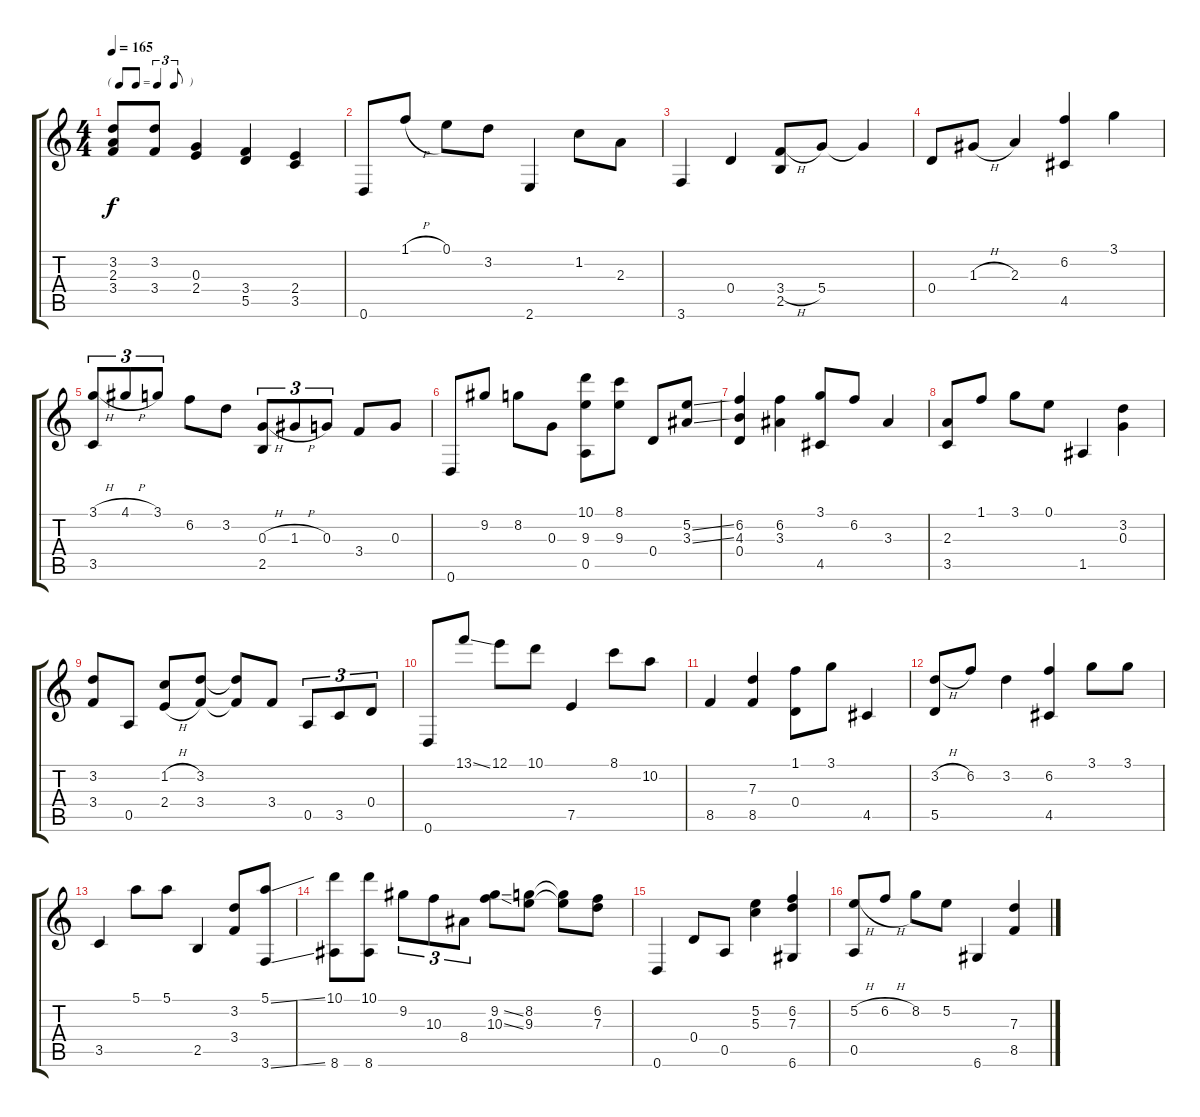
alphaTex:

\track "" {instrument acousticguitarsteel}
\staff {score tabs}
\tuning (E4 B3 G3 D3 A2 D2) {hide}
\ts (4 4)
\tf triplet8th
\tempo 165
\clef g2
\ks c
(3.2{t} 2.3{t} 3.4{t}).8{dy f} (3.2 3.4).8 (0.3 2.4).4 (3.4 5.5).4 (2.4 3.5).4 |
0.6.8 1.1{h}.8 0.1.8 3.2.8 2.6.4 1.2.8 2.3.8 |
3.6.4 0.4.4 (3.4{h} 2.5).8 5.4.8 5.4{t}.4 |
0.4.8 1.3{h}.8 2.3.4 (6.2 4.5).4 3.1.4 |
(3.1{h} 3.5).8{tu (3 2)} 4.1{h}.8{tu (3 2)} 3.1.8{tu (3 2)} 6.2.8 3.2.8 (0.3{h} 2.5).8{tu (3 2)} 1.3{h}.8{tu (3 2)} 0.3.8{tu (3 2)} 3.4.8 0.3.8 |
0.6.8 9.2.8 8.2.8 0.3.8 (10.1 9.3 0.5).8 (8.1 9.3).8 0.4.8 (5.2{ss} 3.3{ss}).8 |
(6.2 4.3 0.4).4 (6.2 3.3).4 (3.1 4.5).8 6.2.8 3.3.4 |
(2.3 3.5).8 1.1.8 3.1.8 0.1.8 1.5.4 (3.2 0.3).4 |
(3.2 3.4).8 0.5.8 (1.2{h} 2.4{h}).8 (3.2 3.4).8 (3.2{t} 3.4{t}).8 3.4.8 0.5.8{tu (3 2)} 3.5.8{tu (3 2)} 0.4.8{tu (3 2)} |
0.6.8 13.1{ss}.8 12.1.8 10.1.8 7.5.4 8.1.8 10.2.8 |
8.5.4 (7.3 8.5).4 (1.1 0.4).8 3.1.8 4.5.4 |
(3.2{h} 5.5).8 6.2.8 3.2.4 (6.2 4.5).4 3.1.8 3.1.8 |
3.5.4 5.1.8 5.1.8 2.5.4 (3.2 3.4).8 (5.1{ss} 3.6{ss}).8 |
(10.1 8.6).8 (10.1 8.6).8 9.2.8{tu (3 2)} 10.3.8{tu (3 2)} 8.4.8{tu (3 2)} (9.2{ss} 10.3{ss}).8 (8.2 9.3).8 (8.2{t} 9.3{t}).8 (6.2 7.3).8 |
0.6.4 0.4.8 0.5.8 (5.2 5.3).4 (6.2 7.3 6.6).4 |
(5.2{h} 0.5).8 6.2{h}.8 8.2.8 5.2.8 6.6.4 (7.3 8.5).4
